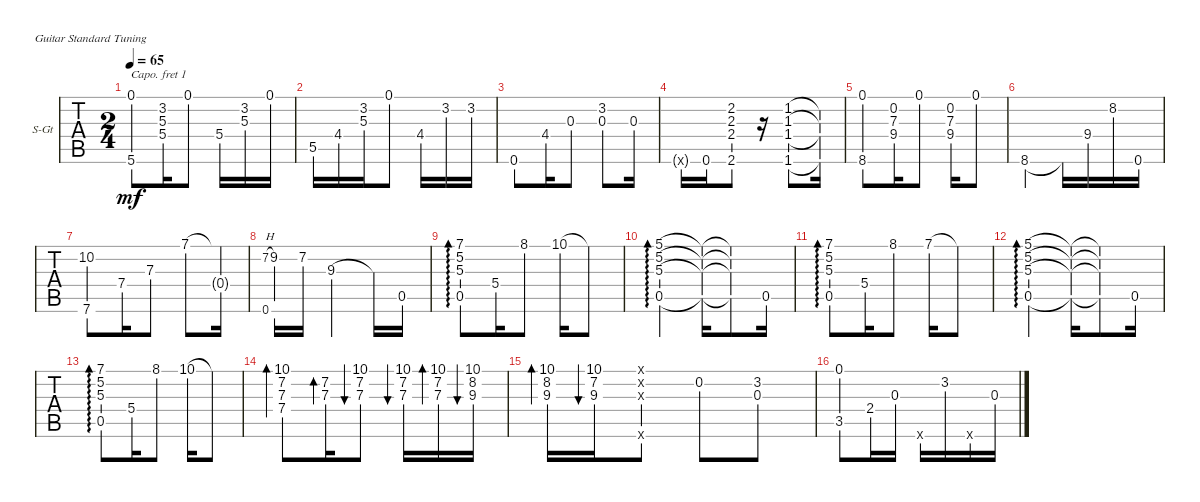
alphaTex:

\defaultSystemsLayout 4
\bracketExtendMode groupsimilarinstruments
\firstSystemTrackNameOrientation horizontal
\otherSystemsTrackNameOrientation horizontal
\track ("Steel Guitar" "S-Gt") {instrument acousticguitarsteel}
\staff {tabs}
\capo 1
\tuning (E4 B3 G3 D3 A2 E2)
\ts (2 4)
\tempo 65
\clef g2
\ks c
(5.6 0.1).8{dy mf} (5.4 5.3 3.2).16 0.1.8 5.4.16 (5.3 3.2).16 0.1.16 |
5.5.16 4.4.16 (5.3 3.2).16 0.1.8 4.4.16 3.2.16 3.2.16 |
0.6.8 4.4.16 0.3.8 (3.2 0.3).8 0.3.16 |
0.6{g x}.16 0.6.16 (2.6 2.4 2.3 2.2).8 r.16 (1.2 1.3 1.4 1.6).8 (1.2{t} 1.3{t} 1.4{t} 1.6{t}).16 |
(8.6 0.1).8 (9.4 7.3 0.2).16 0.1.8 (7.3 9.4 0.2).16 0.1.8 |
8.6.4 8.6{t}.16 9.4.16 8.2.16 0.6.16 |
(7.6 10.2).8 7.4.16 7.3.8 7.1.8 (7.1{t} 0.4{g}).16 |
(0.6 7.2{h}).8{gr onbeat} 9.2.16 7.2.16 9.3.4 9.3{t}.16 0.5.16 |
(0.5 5.3 5.2 7.1).8{ad 0} 5.4.16 8.1.8 10.1.16 10.1{t}.8 |
(5.1 5.2 5.3 0.5).4{ad 0} (0.5{t} 5.1{t} 5.2{t} 5.3{t}).16 (0.5{t} 5.1{t} 5.2{t} 5.3{t}).8 0.5.16 |
(0.5 5.3 5.2 7.1).8{ad 0} 5.4.16 8.1.8 7.1.16 7.1{t}.8 |
(5.1 5.2 5.3 0.5).4{ad 0} (0.5{t} 5.1{t} 5.2{t} 5.3{t}).16 (0.5{t} 5.1{t} 5.2{t} 5.3{t}).8 0.5.16 |
(0.5 5.3 5.2 7.1).8{ad 0} 5.4.16 8.1.8 10.1.16 10.1{t}.8 |
(10.1 7.2 7.3 7.4).8{bd 31} (7.2 7.3).16{bd 30} (10.1 7.2 7.3).8{bu 30} (10.1 7.2 7.3).16{bu 30} (10.1 7.2 7.3).16{bd 30} (10.1 9.3 8.2).16{bu 30} |
(10.1 8.2 9.3).16{bd 30} (10.1 7.2 9.3).16{bu 30} (0.1{ac x} 0.2{ac x} 0.3{ac x} 0.6{ac x}).8 0.2.8 (0.3 3.2).8 |
(3.5 0.1).8 2.4.16 0.3.16 0.6{ac x}.16 3.2.16 0.6{ac x}.16 0.3.16
